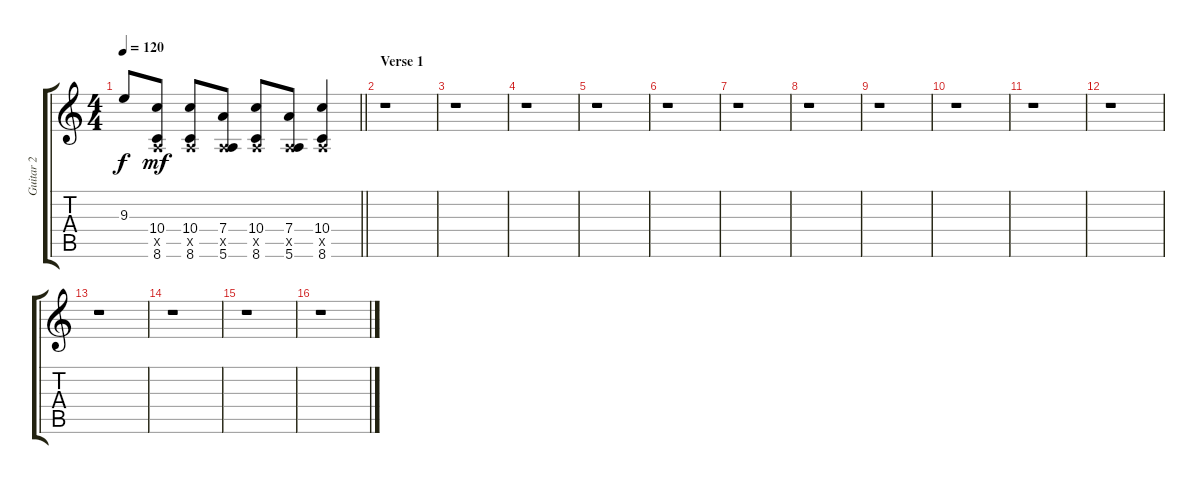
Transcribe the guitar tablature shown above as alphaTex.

\track ("Guitar 2" "Guitar 2") {instrument overdrivenguitar}
\staff {score tabs}
\tuning (E4 B3 G3 D3 A2 E2) {hide}
\ts (4 4)
\tempo 120
\clef g2
\barLineRight lightlight
\ks c
9.3{t}.8{dy f} (10.4 0.5{x} 8.6).8{dy mf} (10.4 0.5{x} 8.6).8 (7.4 0.5{x} 5.6).8 (10.4 0.5{x} 8.6).8 (7.4 0.5{x} 5.6).8 (10.4 0.5{x} 8.6).4 |
\section ("" "Verse 1")
r.1 |
r.1 |
r.1 |
r.1 |
r.1 |
r.1 |
r.1 |
r.1 |
r.1 |
r.1 |
r.1 |
r.1 |
r.1 |
r.1 |
r.1
